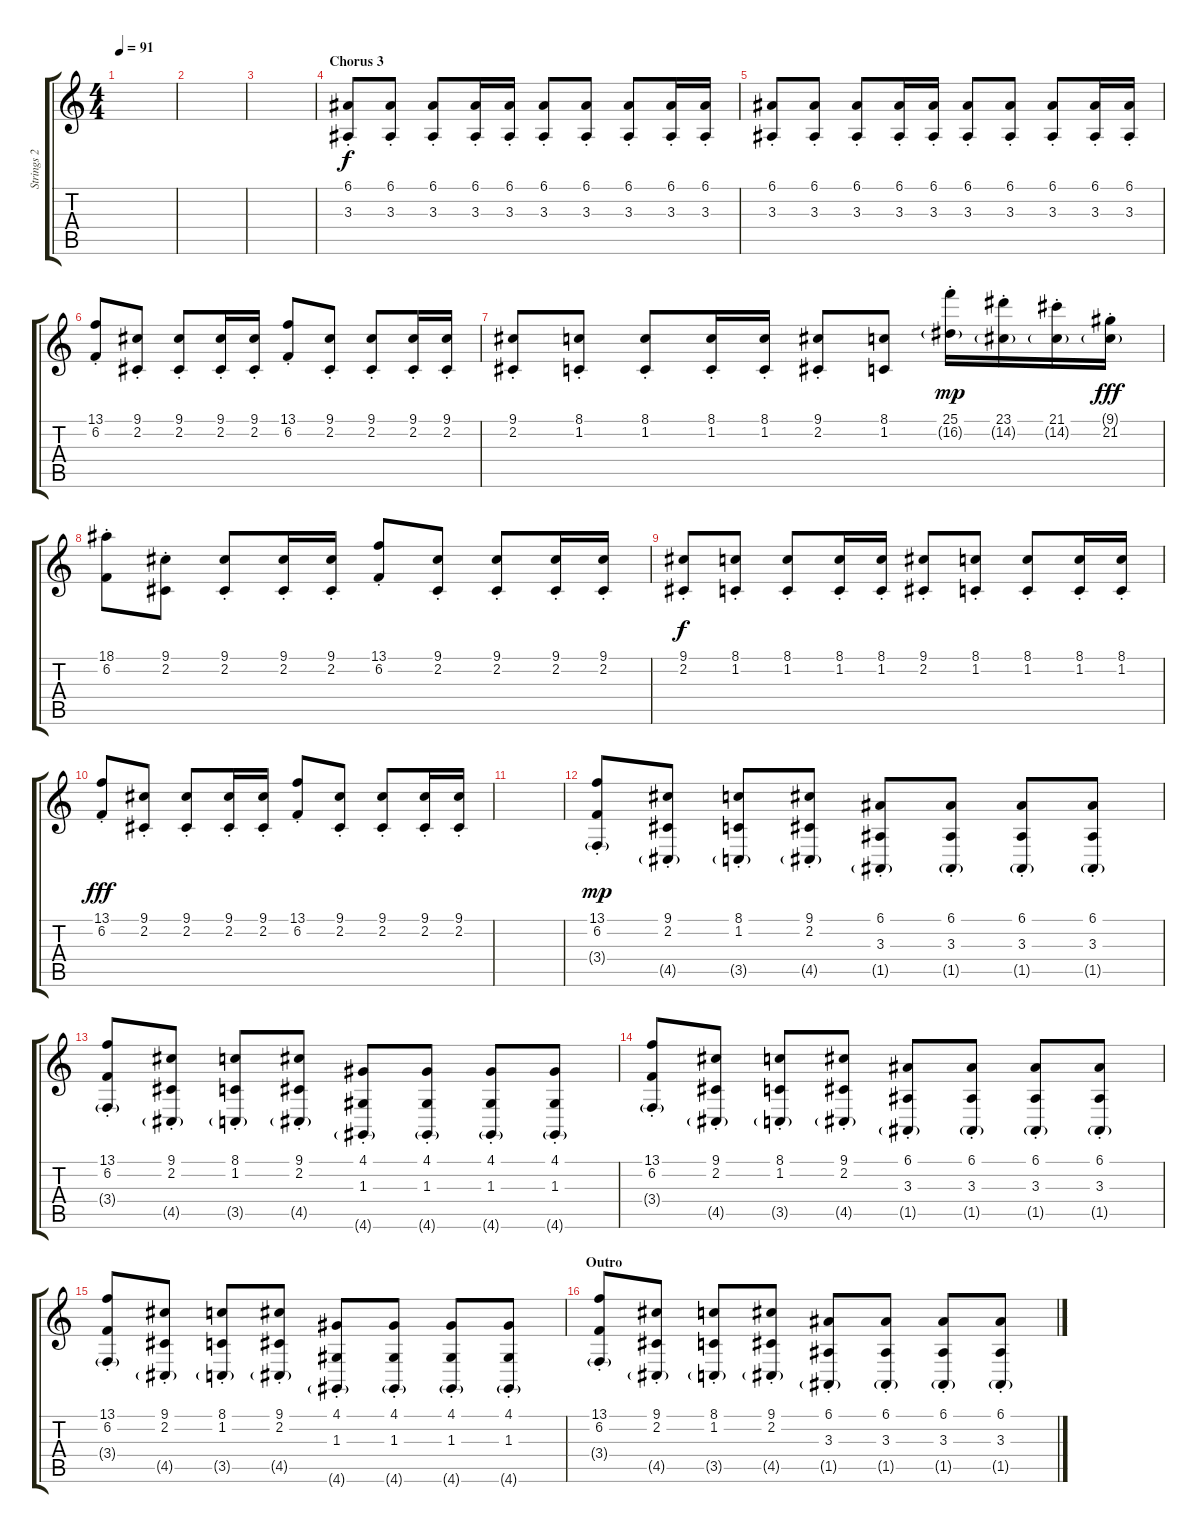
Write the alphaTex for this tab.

\track ("Strings 2" "Strings 2") {instrument stringensemble1}
\staff {score tabs}
\tuning (E4 B3 G3 D3 A2 E2) {hide}
\ts (4 4)
\tempo 91
\clef g2
\ks c
|
|
|
\section ("" "Chorus 3")
(6.1{st} 3.3{st}).8{instrument stringensemble1} (6.1{st} 3.3{st}).8 (6.1{st} 3.3{st}).8 (6.1{st} 3.3{st}).16 (6.1{st} 3.3{st}).16 (6.1{st} 3.3{st}).8 (6.1{st} 3.3{st}).8 (6.1{st} 3.3{st}).8 (6.1{st} 3.3{st}).16 (6.1{st} 3.3{st}).16 |
(6.1{st} 3.3{st}).8 (6.1{st} 3.3{st}).8 (6.1{st} 3.3{st}).8 (6.1{st} 3.3{st}).16 (6.1{st} 3.3{st}).16 (6.1{st} 3.3{st}).8 (6.1{st} 3.3{st}).8 (6.1{st} 3.3{st}).8 (6.1{st} 3.3{st}).16 (6.1{st} 3.3{st}).16 |
(13.1{st} 6.2{st}).8 (9.1{st} 2.2{st}).8 (9.1{st} 2.2{st}).8 (9.1{st} 2.2{st}).16 (9.1{st} 2.2{st}).16 (13.1{st} 6.2).8 (9.1{st} 2.2{st}).8 (9.1{st} 2.2{st}).8 (9.1{st} 2.2{st}).16 (9.1{st} 2.2{st}).16 |
(9.1{st} 2.2{st}).8 (8.1{st} 1.2{st}).8 (8.1{st} 1.2{st}).8 (8.1{st} 1.2{st}).16 (8.1{st} 1.2{st}).16 (9.1{st} 2.2{st}).8 (8.1 1.2).8{dy f} (25.1{st} 16.2{g st}).16{dy mp} (23.1{st} 14.2{g st}).16 (21.1{st} 14.2{g st}).16 (9.1{g st} 21.2{st}).16{dy fff} |
(18.1 6.2{st}).8 (9.1{st} 2.2{st}).8 (9.1{st} 2.2{st}).8 (9.1{st} 2.2{st}).16 (9.1{st} 2.2{st}).16 (13.1{st} 6.2).8 (9.1{st} 2.2{st}).8 (9.1{st} 2.2{st}).8 (9.1{st} 2.2{st}).16 (9.1{st} 2.2{st}).16 |
(9.1{st} 2.2{st}).8{dy f} (8.1{st} 1.2{st}).8 (8.1{st} 1.2{st}).8 (8.1{st} 1.2{st}).16 (8.1{st} 1.2{st}).16 (9.1{st} 2.2{st}).8 (8.1{st} 1.2{st}).8 (8.1{st} 1.2{st}).8 (8.1{st} 1.2{st}).16 (8.1{st} 1.2{st}).16 |
(13.1{st} 6.2{st}).8{dy fff} (9.1{st} 2.2{st}).8 (9.1{st} 2.2{st}).8 (9.1{st} 2.2{st}).16 (9.1{st} 2.2{st}).16 (13.1{st} 6.2).8 (9.1{st} 2.2{st}).8 (9.1{st} 2.2{st}).8 (9.1{st} 2.2{st}).16 (9.1{st} 2.2{st}).16 |
|
(13.1{st} 6.2{st} 3.4{g st}).8{dy mp} (9.1{st} 2.2{st} 4.5{g st}).8 (8.1{st} 1.2{st} 3.5{g st}).8 (9.1{st} 2.2{st} 4.5{g st}).8 (6.1{st} 3.3{st} 1.5{g st}).8 (6.1{st} 3.3{st} 1.5{g st}).8 (6.1{st} 3.3{st} 1.5{g st}).8 (6.1{st} 3.3{st} 1.5{g st}).8 |
(13.1{st} 6.2{st} 3.4{g st}).8 (9.1{st} 2.2{st} 4.5{g st}).8 (8.1{st} 1.2{st} 3.5{g st}).8 (9.1{st} 2.2{st} 4.5{g st}).8 (4.1{st} 1.3{st} 4.6{g st}).8 (4.1{st} 1.3{st} 4.6{g st}).8 (4.1{st} 1.3{st} 4.6{g st}).8 (4.1{st} 1.3{st} 4.6{g st}).8 |
(13.1{st} 6.2{st} 3.4{g st}).8 (9.1{st} 2.2{st} 4.5{g st}).8 (8.1{st} 1.2{st} 3.5{g st}).8 (9.1{st} 2.2{st} 4.5{g st}).8 (6.1{st} 3.3{st} 1.5{g st}).8 (6.1{st} 3.3{st} 1.5{g st}).8 (6.1{st} 3.3{st} 1.5{g st}).8 (6.1{st} 3.3{st} 1.5{g st}).8 |
(13.1{st} 6.2{st} 3.4{g st}).8 (9.1{st} 2.2{st} 4.5{g st}).8 (8.1{st} 1.2{st} 3.5{g st}).8 (9.1{st} 2.2{st} 4.5{g st}).8 (4.1{st} 1.3{st} 4.6{g st}).8 (4.1{st} 1.3{st} 4.6{g st}).8 (4.1{st} 1.3{st} 4.6{g st}).8 (4.1{st} 1.3{st} 4.6{g st}).8 |
\section ("" "Outro")
(13.1{st} 6.2{st} 3.4{g st}).8 (9.1{st} 2.2{st} 4.5{g st}).8 (8.1{st} 1.2{st} 3.5{g st}).8 (9.1{st} 2.2{st} 4.5{g st}).8 (6.1{st} 3.3{st} 1.5{g st}).8 (6.1{st} 3.3{st} 1.5{g st}).8 (6.1{st} 3.3{st} 1.5{g st}).8 (6.1{st} 3.3{st} 1.5{g st}).8
